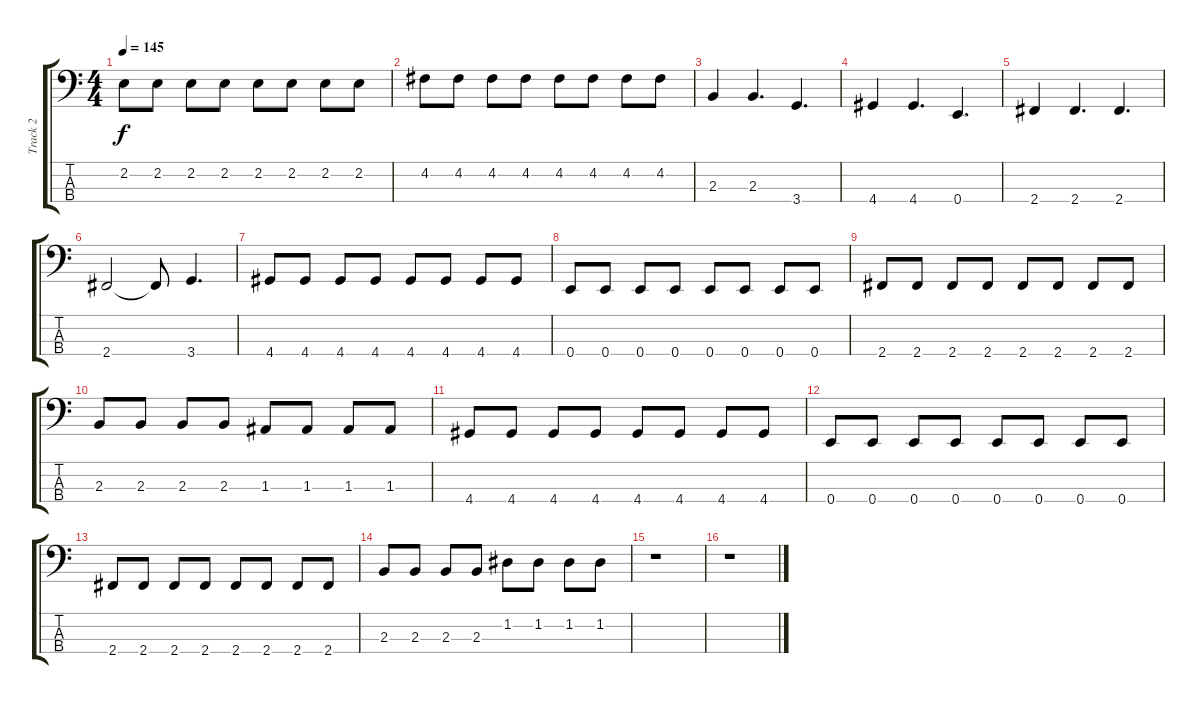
\track ("Track 2" "Track 2") {instrument slapbass2}
\staff {score tabs}
\tuning (G2 D2 A1 E1) {hide}
\ts (4 4)
\tempo 145
\clef f4
\ks c
2.2.8{dy f} 2.2.8 2.2.8 2.2.8 2.2.8 2.2.8 2.2.8 2.2.8 |
4.2.8 4.2.8 4.2.8 4.2.8 4.2.8 4.2.8 4.2.8 4.2.8 |
2.3.4 2.3.4{d} 3.4.4{d} |
4.4.4 4.4.4{d} 0.4.4{d} |
2.4.4 2.4.4{d} 2.4.4{d} |
2.4.2 2.4{t}.8 3.4.4{d} |
4.4.8 4.4.8 4.4.8 4.4.8 4.4.8 4.4.8 4.4.8 4.4.8 |
0.4.8 0.4.8 0.4.8 0.4.8 0.4.8 0.4.8 0.4.8 0.4.8 |
2.4.8 2.4.8 2.4.8 2.4.8 2.4.8 2.4.8 2.4.8 2.4.8 |
2.3.8 2.3.8 2.3.8 2.3.8 1.3.8 1.3.8 1.3.8 1.3.8 |
4.4.8 4.4.8 4.4.8 4.4.8 4.4.8 4.4.8 4.4.8 4.4.8 |
0.4.8 0.4.8 0.4.8 0.4.8 0.4.8 0.4.8 0.4.8 0.4.8 |
2.4.8 2.4.8 2.4.8 2.4.8 2.4.8 2.4.8 2.4.8 2.4.8 |
2.3.8 2.3.8 2.3.8 2.3.8 1.2.8 1.2.8 1.2.8 1.2.8 |
r.1 |
r.1
